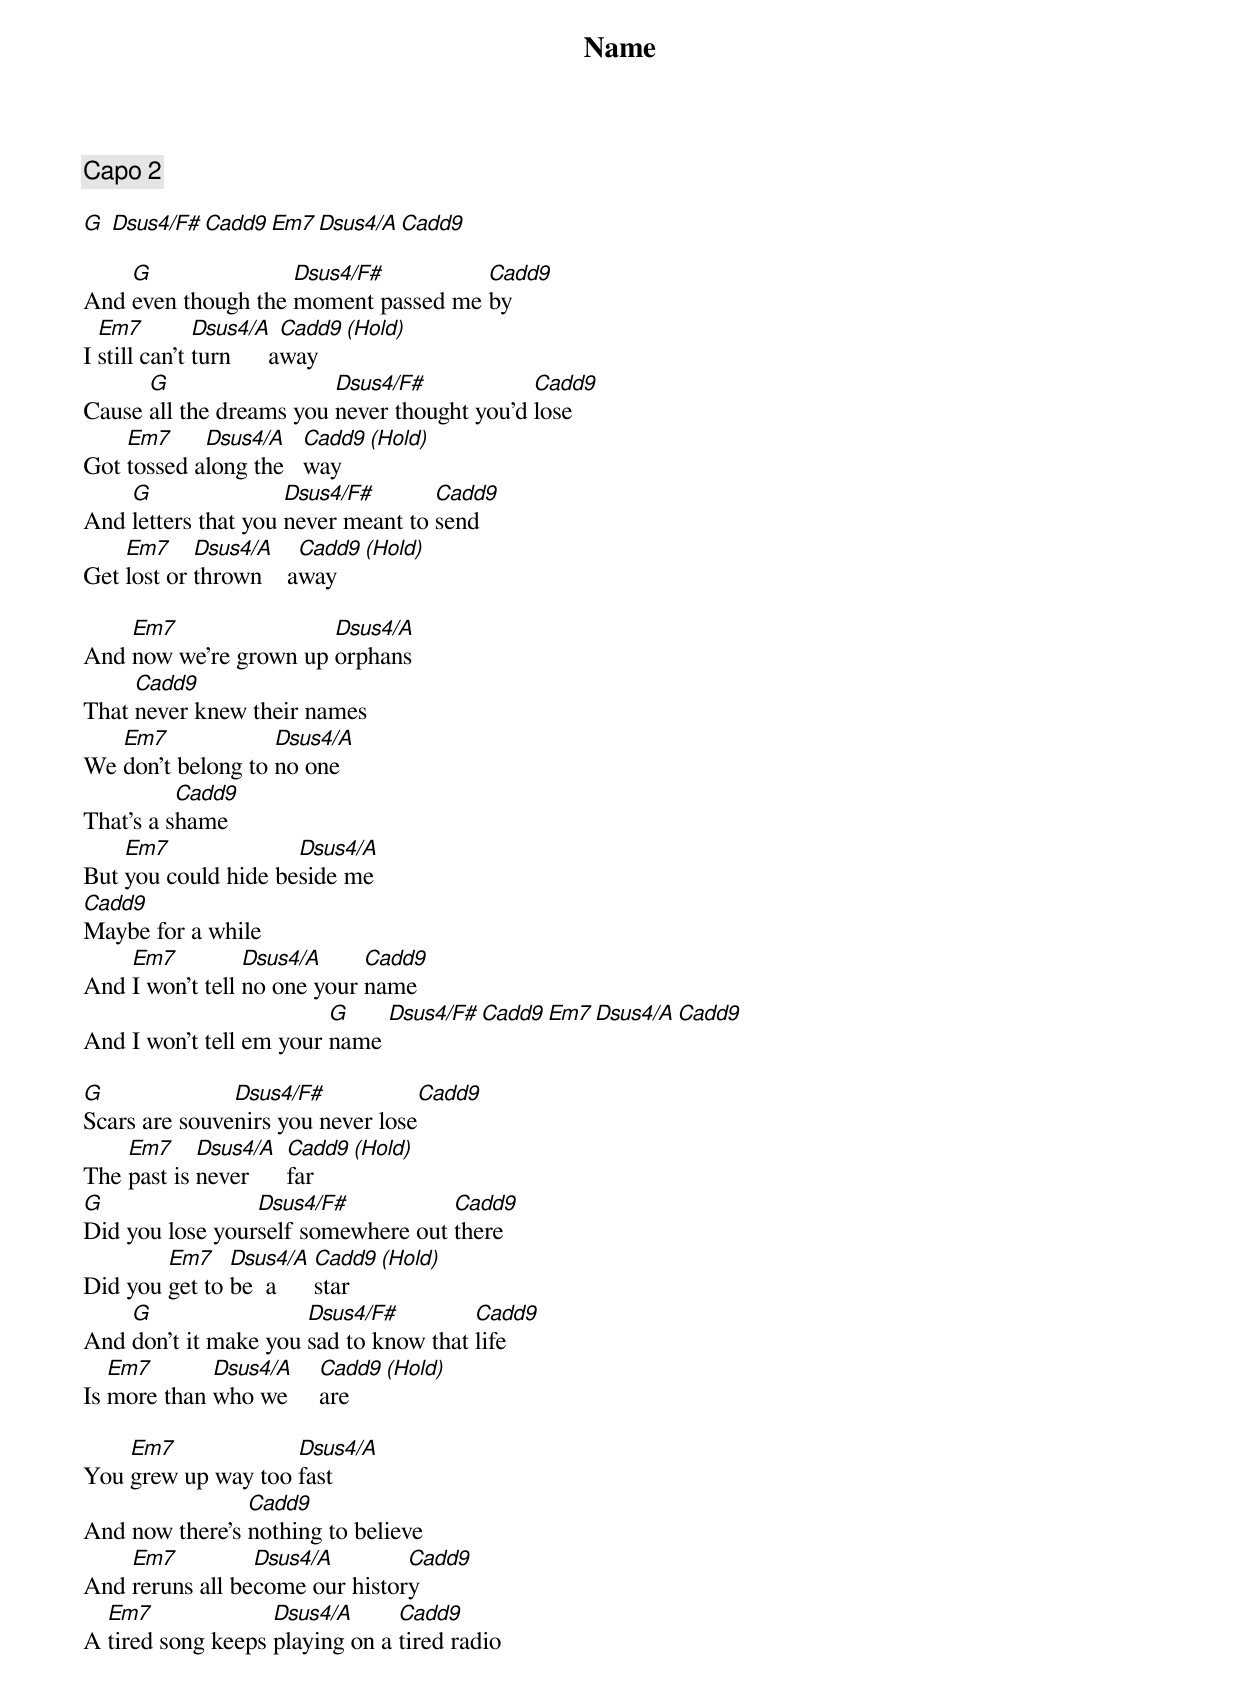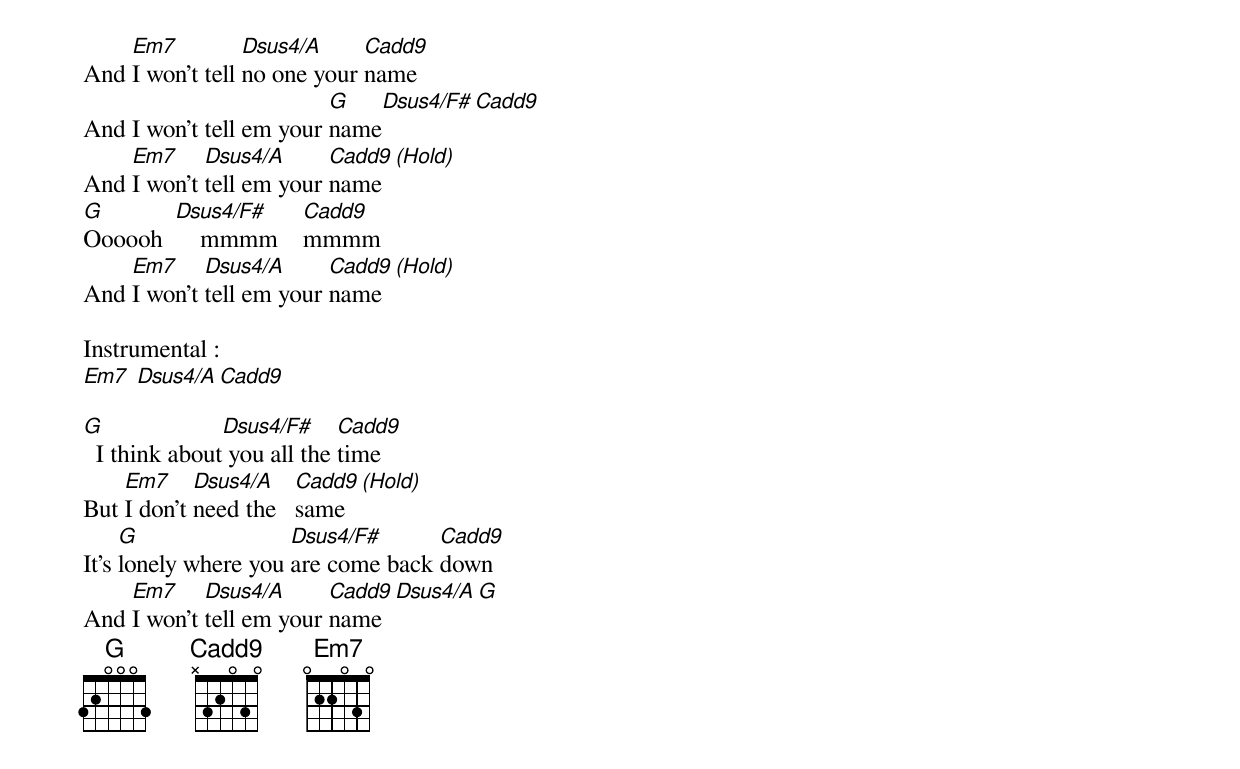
{title:Name}
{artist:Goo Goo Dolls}
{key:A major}
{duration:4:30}
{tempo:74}
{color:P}

{comment: Capo 2}

[G] [Dsus4/F#][Cadd9][Em7][Dsus4/A][Cadd9]

And [G]even though the [Dsus4/F#]moment passed me [Cadd9]by
I [Em7]still can't [Dsus4/A]turn      a[Cadd9]way[(Hold)]
Cause [G]all the dreams you [Dsus4/F#]never thought you'd [Cadd9]lose
Got [Em7]tossed a[Dsus4/A]long the   [Cadd9]way[(Hold)]
And [G]letters that you [Dsus4/F#]never meant to [Cadd9]send
Get [Em7]lost or [Dsus4/A]thrown    a[Cadd9]way[(Hold)]

And [Em7]now we're grown up [Dsus4/A]orphans
That [Cadd9]never knew their names
We [Em7]don't belong to [Dsus4/A]no one
That's a s[Cadd9]hame
But [Em7]you could hide be[Dsus4/A]side me
[Cadd9]Maybe for a while
And [Em7]I won't tell [Dsus4/A]no one your [Cadd9]name
And I won't tell em your [G]name [Dsus4/F#][Cadd9][Em7][Dsus4/A][Cadd9]

[G]Scars are souve[Dsus4/F#]nirs you never lose[Cadd9]
The [Em7]past is [Dsus4/A]never      [Cadd9]far [(Hold)]
[G]Did you lose your[Dsus4/F#]self somewhere out [Cadd9]there
Did you [Em7]get to [Dsus4/A]be  a      [Cadd9]star [(Hold)]
And [G]don't it make you [Dsus4/F#]sad to know that [Cadd9]life
Is [Em7]more than [Dsus4/A]who we     [Cadd9]are [(Hold)]

You [Em7]grew up way too [Dsus4/A]fast
And now there's [Cadd9]nothing to believe
And [Em7]reruns all be[Dsus4/A]come our histor[Cadd9]y
A [Em7]tired song keeps [Dsus4/A]playing on a [Cadd9]tired radio
And [Em7]I won't tell [Dsus4/A]no one your [Cadd9]name
And I won't tell em your [G]name[Dsus4/F#][Cadd9]
And [Em7]I won't [Dsus4/A]tell em your [Cadd9]name[(Hold)]
[G]Oooooh  [Dsus4/F#]    mmmm    [Cadd9]mmmm
And [Em7]I won't [Dsus4/A]tell em your [Cadd9]name[(Hold)]

Instrumental :
[Em7] [Dsus4/A][Cadd9]

[G]  I think about[Dsus4/F#] you all the [Cadd9]time
But [Em7]I don't [Dsus4/A]need the   [Cadd9]same [(Hold)]
It's [G]lonely where you [Dsus4/F#]are come back [Cadd9]down
And [Em7]I won't [Dsus4/A]tell em your [Cadd9]name[Dsus4/A][G]
